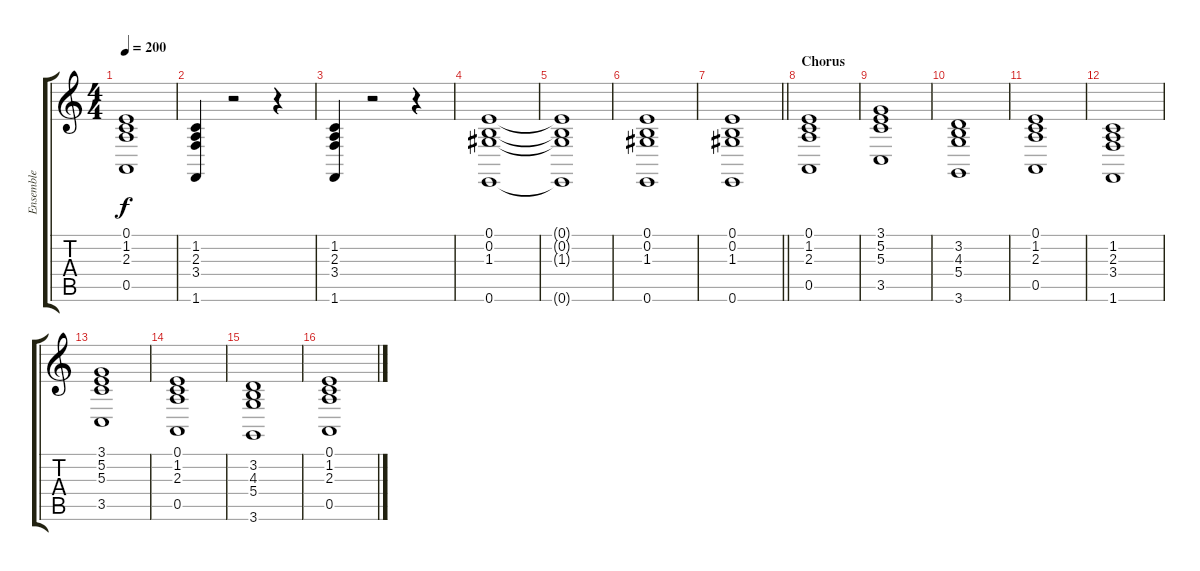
\track ("Ensemble" "Ensemble") {instrument stringensemble1}
\staff {score tabs}
\tuning (E4 B3 G3 D3 A2 E2) {hide}
\ts (4 4)
\tempo 200
\clef g2
\ks c
(0.1{t} 1.2{t} 2.3{t} 0.5{t}).1{dy f} |
(1.2 2.3 3.4 1.6).4 r.2 r.4 |
(1.2 2.3 3.4 1.6).4 r.2 r.4 |
(0.1 0.2 1.3 0.6).1 |
(0.1{t} 0.2{t} 1.3{t} 0.6{t}).1 |
(0.1 0.2 1.3 0.6).1 |
\barLineRight lightlight
(0.1 0.2 1.3 0.6).1 |
\section ("" "Chorus")
(0.1 1.2 2.3 0.5).1 |
(3.1 5.2 5.3 3.5).1 |
(3.2 4.3 5.4 3.6).1 |
(0.1 1.2 2.3 0.5).1 |
(1.2 2.3 3.4 1.6).1 |
(3.1 5.2 5.3 3.5).1 |
(0.1 1.2 2.3 0.5).1 |
(3.2 4.3 5.4 3.6).1 |
(0.1 1.2 2.3 0.5).1
